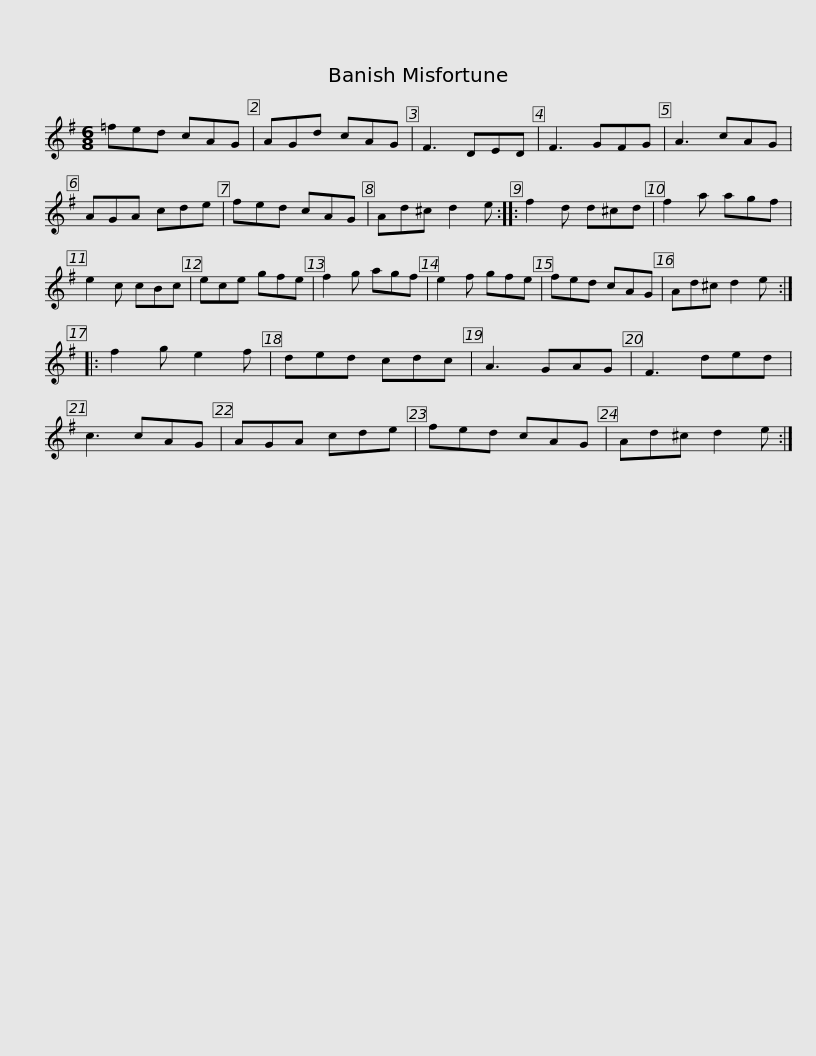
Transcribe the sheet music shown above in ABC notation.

X:1
L:1/8
M:6/8
I:linebreak $
K:G
V:1 treble
V:1
 =fed cAG | AGd cAG | F3 DED | F3 GFG |$ A3 cAG | %5
 AGA cde | fed cAG | Ad^c d2 e ::$ f2 d d^cd | f2 a agf | %10
 e2 c cBc | ece gfe |$ f2 g agf | e2 f gfe | fed cAG | %15
 Ad^c d2 e ::$ f2 g e2 f | ded cdc | A3 GAG | F3 ded |$ %20
 c3 cAG | AGA cde | fed cAG | Ad^c d2 e :| %24
